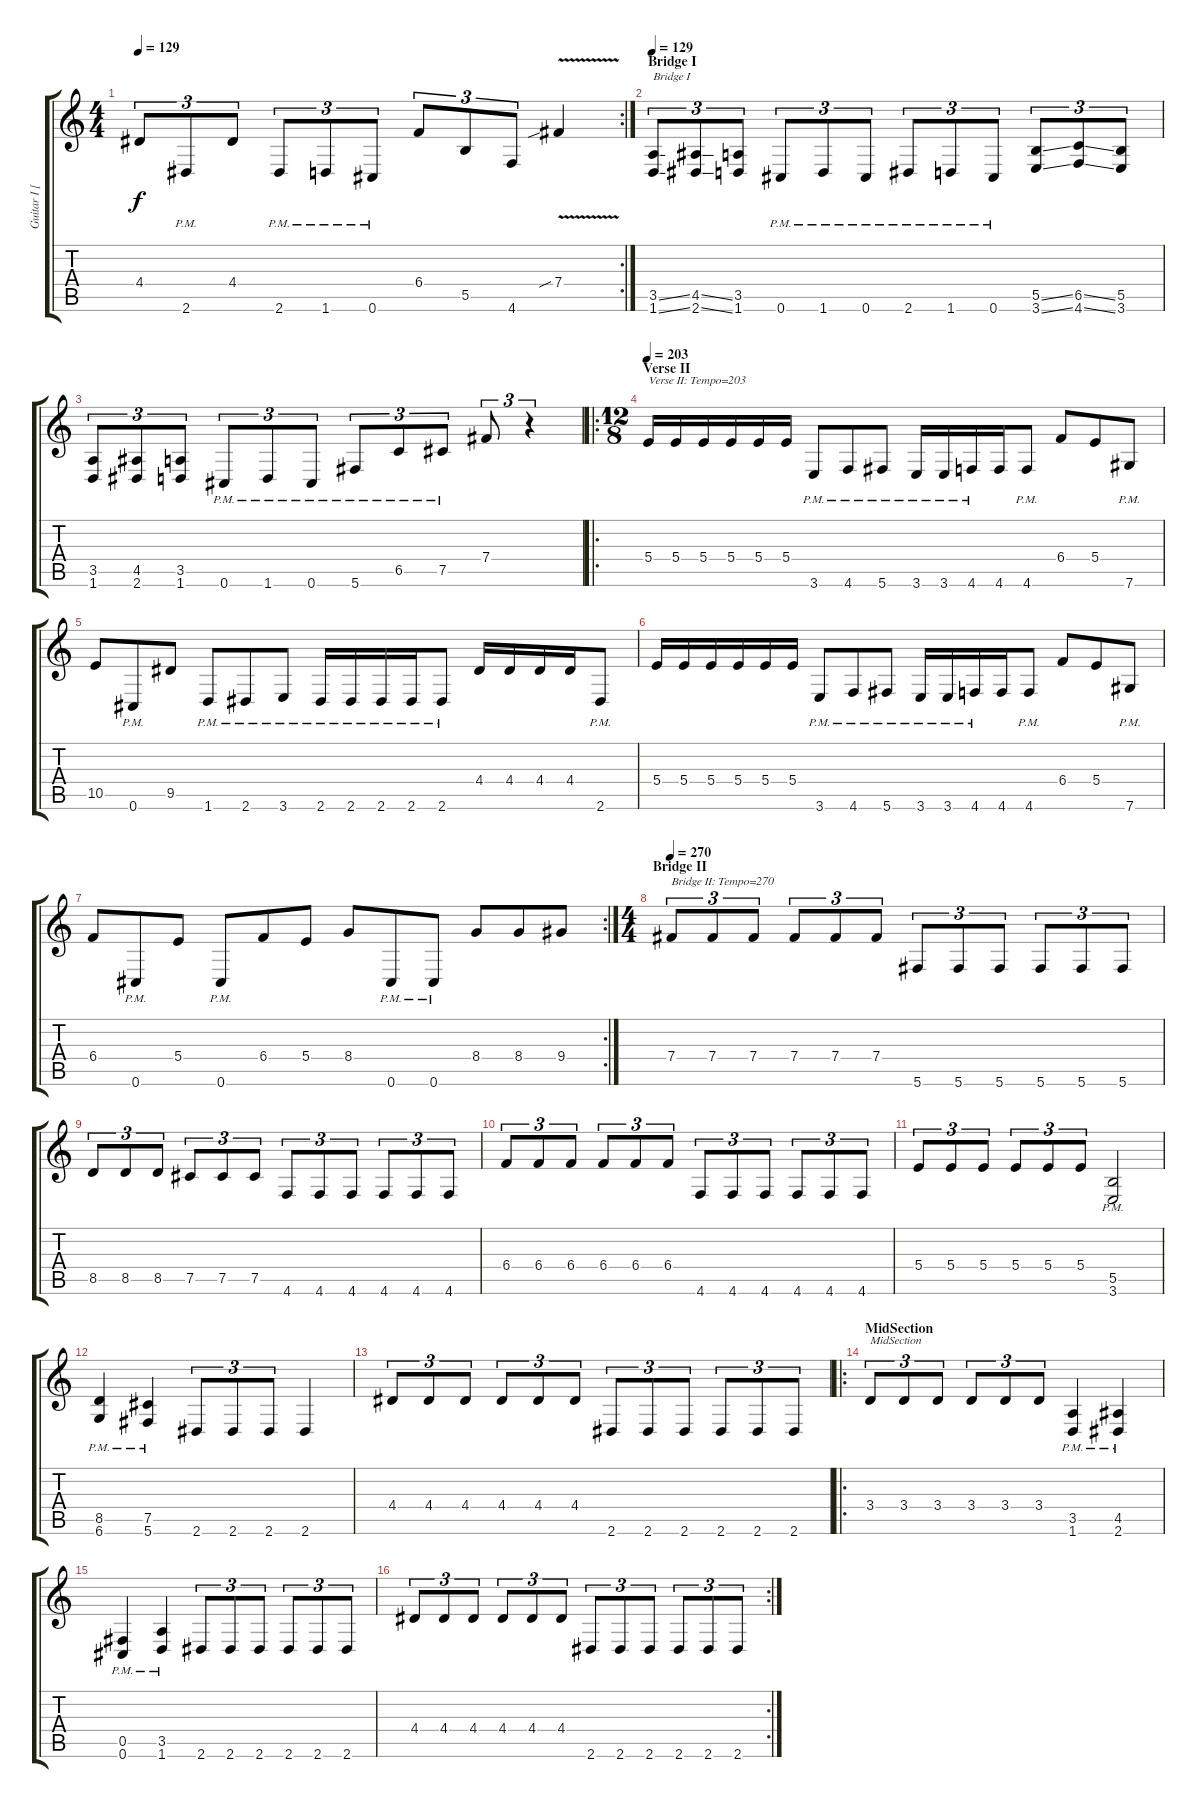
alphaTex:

\track ("Guitar I [Terrance Hobbs]" "Guitar I [") {instrument distortionguitar}
\staff {score tabs}
\tuning (Db4 Ab3 E3 B2 Gb2 Db2) {hide}
\rc 2
\ts (4 4)
\tempo 129
\clef g2
\ks c
4.4.8{tu (3 2) dy f} 2.6{pm}.8{tu (3 2)} 4.4.8{tu (3 2)} 2.6{pm}.8{tu (3 2)} 1.6{pm}.8{tu (3 2)} 0.6{pm}.8{tu (3 2)} 6.4.8{tu (3 2)} 5.5.8{tu (3 2)} 4.6.8{tu (3 2)} 7.4{v sib}.4 |
\section ("" "Bridge I")
\tempo 129
(3.5{ss} 1.6{ss}).8{tu (3 2) txt "Bridge I"} (4.5{ss} 2.6{ss}).8{tu (3 2)} (3.5 1.6).8{tu (3 2)} 0.6{pm}.8{tu (3 2)} 1.6{pm}.8{tu (3 2)} 0.6{pm}.8{tu (3 2)} 2.6{pm}.8{tu (3 2)} 1.6{pm}.8{tu (3 2)} 0.6{pm}.8{tu (3 2)} (5.5{ss} 3.6{ss}).8{tu (3 2)} (6.5{ss} 4.6{ss}).8{tu (3 2)} (5.5 3.6).8{tu (3 2)} |
(3.5 1.6).8{tu (3 2)} (4.5 2.6).8{tu (3 2)} (3.5 1.6).8{tu (3 2)} 0.6{pm}.8{tu (3 2)} 1.6{pm}.8{tu (3 2)} 0.6{pm}.8{tu (3 2)} 5.6{pm}.8{tu (3 2)} 6.5{pm}.8{tu (3 2)} 7.5{pm}.8{tu (3 2)} 7.4.8{tu (3 2)} r.4{tu (3 2)} |
\ro
\ts (12 8)
\section ("" "Verse II")
\tempo 203
5.4.16{txt "Verse II: Tempo=203"} 5.4.16 5.4.16 5.4.16 5.4.16 5.4.16 3.6{pm}.8 4.6{pm}.8 5.6{pm}.8 3.6{pm}.16 3.6{pm}.16 4.6{pm}.16 4.6.16 4.6{pm}.8 6.4.8 5.4.8 7.6{pm}.8 |
10.5.8 0.6{pm}.8 9.5.8 1.6{pm}.8 2.6{pm}.8 3.6{pm}.8 2.6{pm}.16 2.6{pm}.16 2.6{pm}.16 2.6{pm}.16 2.6{pm}.8 4.4.16 4.4.16 4.4.16 4.4.16 2.6{pm}.8 |
5.4.16 5.4.16 5.4.16 5.4.16 5.4.16 5.4.16 3.6{pm}.8 4.6{pm}.8 5.6{pm}.8 3.6{pm}.16 3.6{pm}.16 4.6{pm}.16 4.6.16 4.6{pm}.8 6.4.8 5.4.8 7.6{pm}.8 |
\rc 2
6.4.8 0.6{pm}.8 5.4.8 0.6{pm}.8 6.4.8 5.4.8 8.4.8 0.6{pm}.8 0.6{pm}.8 8.4.8 8.4.8 9.4.8 |
\ts (4 4)
\section ("" "Bridge II")
\tempo 270
7.4.8{tu (3 2) txt "Bridge II: Tempo=270"} 7.4.8{tu (3 2)} 7.4.8{tu (3 2)} 7.4.8{tu (3 2)} 7.4.8{tu (3 2)} 7.4.8{tu (3 2)} 5.6.8{tu (3 2)} 5.6.8{tu (3 2)} 5.6.8{tu (3 2)} 5.6.8{tu (3 2)} 5.6.8{tu (3 2)} 5.6.8{tu (3 2)} |
8.5.8{tu (3 2)} 8.5.8{tu (3 2)} 8.5.8{tu (3 2)} 7.5.8{tu (3 2)} 7.5.8{tu (3 2)} 7.5.8{tu (3 2)} 4.6.8{tu (3 2)} 4.6.8{tu (3 2)} 4.6.8{tu (3 2)} 4.6.8{tu (3 2)} 4.6.8{tu (3 2)} 4.6.8{tu (3 2)} |
6.4.8{tu (3 2)} 6.4.8{tu (3 2)} 6.4.8{tu (3 2)} 6.4.8{tu (3 2)} 6.4.8{tu (3 2)} 6.4.8{tu (3 2)} 4.6.8{tu (3 2)} 4.6.8{tu (3 2)} 4.6.8{tu (3 2)} 4.6.8{tu (3 2)} 4.6.8{tu (3 2)} 4.6.8{tu (3 2)} |
5.4.8{tu (3 2)} 5.4.8{tu (3 2)} 5.4.8{tu (3 2)} 5.4.8{tu (3 2)} 5.4.8{tu (3 2)} 5.4.8{tu (3 2)} (5.5{pm} 3.6{pm}).2 |
(8.5{pm} 6.6{pm}).4 (7.5{pm} 5.6{pm}).4 2.6.8{tu (3 2)} 2.6.8{tu (3 2)} 2.6.8{tu (3 2)} 2.6.4 |
4.4.8{tu (3 2)} 4.4.8{tu (3 2)} 4.4.8{tu (3 2)} 4.4.8{tu (3 2)} 4.4.8{tu (3 2)} 4.4.8{tu (3 2)} 2.6.8{tu (3 2)} 2.6.8{tu (3 2)} 2.6.8{tu (3 2)} 2.6.8{tu (3 2)} 2.6.8{tu (3 2)} 2.6.8{tu (3 2)} |
\ro
\section ("" "MidSection")
3.4.8{tu (3 2) txt "MidSection"} 3.4.8{tu (3 2)} 3.4.8{tu (3 2)} 3.4.8{tu (3 2)} 3.4.8{tu (3 2)} 3.4.8{tu (3 2)} (3.5{pm} 1.6{pm}).4 (4.5{pm} 2.6{pm}).4 |
(0.5{pm} 0.6{pm}).4 (3.5{pm} 1.6{pm}).4 2.6.8{tu (3 2)} 2.6.8{tu (3 2)} 2.6.8{tu (3 2)} 2.6.8{tu (3 2)} 2.6.8{tu (3 2)} 2.6.8{tu (3 2)} |
\rc 2
4.4.8{tu (3 2)} 4.4.8{tu (3 2)} 4.4.8{tu (3 2)} 4.4.8{tu (3 2)} 4.4.8{tu (3 2)} 4.4.8{tu (3 2)} 2.6.8{tu (3 2)} 2.6.8{tu (3 2)} 2.6.8{tu (3 2)} 2.6.8{tu (3 2)} 2.6.8{tu (3 2)} 2.6.8{tu (3 2)}
